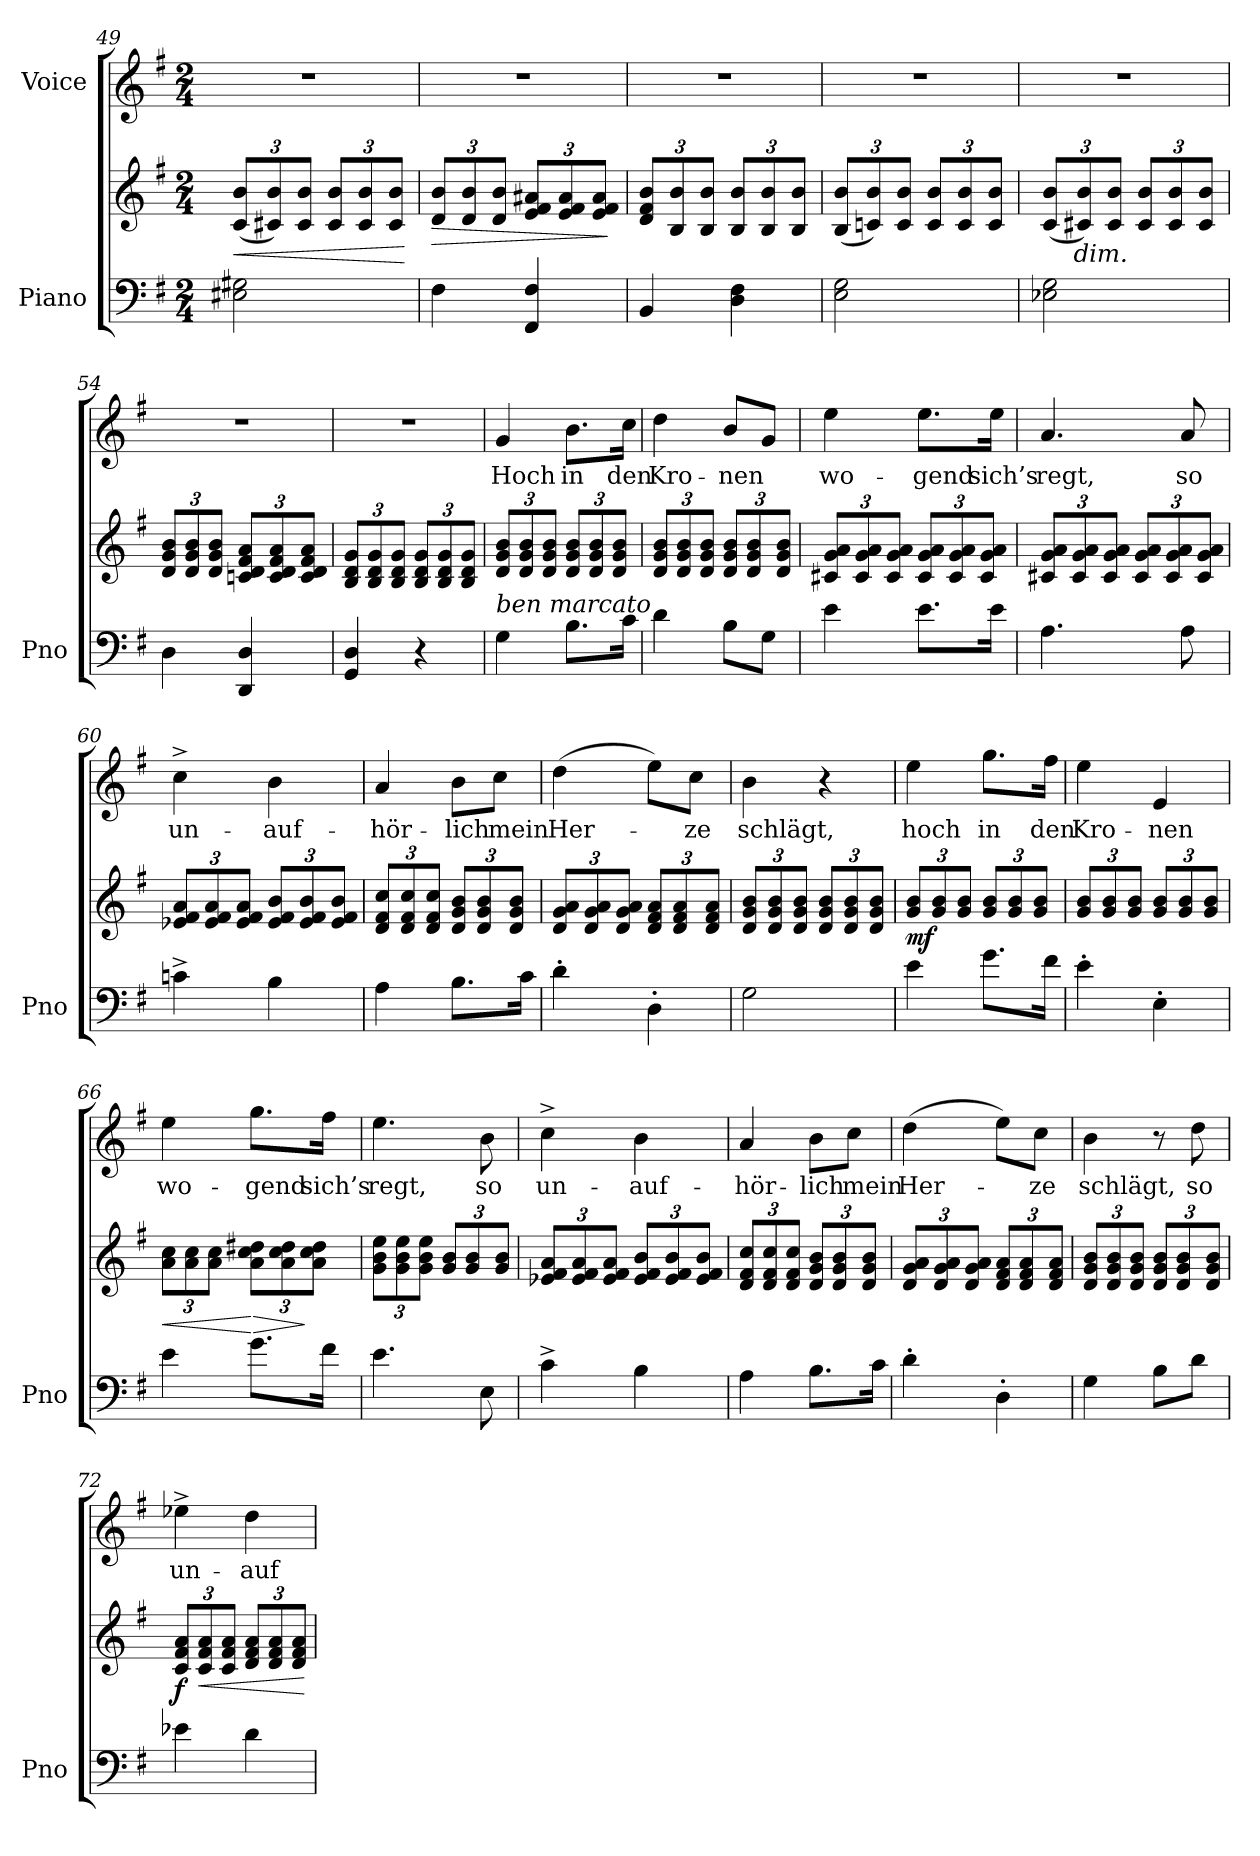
**kern	**kern	**dynam	**kern	**text
*part2	*part2	*part2	*part1	*part1
*staff3	*staff2	*staff2/3	*staff1	*staff1
*I"Piano	*	*	*I"Voice	*
*I'Pno	*	*	*	*
*clefF4	*clefG2	*	*clefG2	*
*k[f#]	*k[f#]	*	*k[f#]	*
*M2/4	*M2/4	*	*M2/4	*
*	*Xbrackettup	*	*	*
=49	=49	=49	=49	=49
!	!	!LO:HP:b	!	!
2E#X\ 2G#X\	(12c/ 12b/L	<	2r	.
.	12c#X/ 12b/)	.	.	.
.	12c#/ 12b/J	.	.	.
.	12c#/ 12b/L	.	.	.
.	12c#/ 12b/	.	.	.
.	12c#/ 12b/J	.	.	.
.	.	[	.	.
=50	=50	=50	=50	=50
!	!	!LO:HP:b	!	!
4F#\	12d/ 12b/L	>	2r	.
.	12d/ 12b/	.	.	.
.	12d/ 12b/J	.	.	.
4FF#/ 4F#/	12e/ 12f#/ 12a#X/L	.	.	.
.	12e/ 12f#/ 12a#/	.	.	.
.	12e/ 12f#/ 12a#/J	.	.	.
.	.	]	.	.
=51	=51	=51	=51	=51
4BB/	12d/ 12f#/ 12b/L	.	2r	.
.	12B/ 12b/	.	.	.
.	12B/ 12b/J	.	.	.
4D\ 4F#\	12B/ 12b/L	.	.	.
.	12B/ 12b/	.	.	.
.	12B/ 12b/J	.	.	.
=52	=52	=52	=52	=52
2E\ 2G\	(12B/ 12b/L	.	2r	.
.	12cn/ 12b/)	.	.	.
.	12c/ 12b/J	.	.	.
.	12c/ 12b/L	.	.	.
.	12c/ 12b/	.	.	.
.	12c/ 12b/J	.	.	.
=53	=53	=53	=53	=53
2E-X\ 2G\	(12c/ 12b/L	.	2r	.
!	!LO:TX:b:i:t=dim.	!	!	!
.	12c#X/ 12b/)	.	.	.
.	12c#/ 12b/J	.	.	.
.	12c#/ 12b/L	.	.	.
.	12c#/ 12b/	.	.	.
.	12c#/ 12b/J	.	.	.
=54	=54	=54	=54	=54
4D\	12d/ 12g/ 12b/L	.	2r	.
.	12d/ 12g/ 12b/	.	.	.
.	12d/ 12g/ 12b/J	.	.	.
4DD/ 4D/	12cn/ 12d/ 12f#/ 12a/L	.	.	.
.	12c/ 12d/ 12f#/ 12a/	.	.	.
.	12c/ 12d/ 12f#/ 12a/J	.	.	.
=55	=55	=55	=55	=55
4GG/ 4D/	12B/ 12d/ 12g/L	.	2r	.
.	12B/ 12d/ 12g/	.	.	.
.	12B/ 12d/ 12g/J	.	.	.
4r	12B/ 12d/ 12g/L	.	.	.
.	12B/ 12d/ 12g/	.	.	.
.	12B/ 12d/ 12g/J	.	.	.
=56	=56	=56	=56	=56
!LO:TX:i:t=ben marcato	!	!	!	!
4G\	12d/ 12g/ 12b/L	.	4g/	-Hoch
.	12d/ 12g/ 12b/	.	.	.
.	12d/ 12g/ 12b/J	.	.	.
8.B\L	12d/ 12g/ 12b/L	.	8.b\L	in
.	12d/ 12g/ 12b/	.	.	.
.	12d/ 12g/ 12b/J	.	.	.
16c\Jk	.	.	16cc\Jk	den
=57	=57	=57	=57	=57
4d\	12d/ 12g/ 12b/L	.	4dd\	Kro-
.	12d/ 12g/ 12b/	.	.	.
.	12d/ 12g/ 12b/J	.	.	.
8B\L	12d/ 12g/ 12b/L	.	8b/L	-nen
.	12d/ 12g/ 12b/	.	.	.
8G\J	.	.	8g/J	.
.	12d/ 12g/ 12b/J	.	.	.
=58	=58	=58	=58	=58
4e\	12c#X/ 12g/ 12a/L	.	4ee\	wo-
.	12c#/ 12g/ 12a/	.	.	.
.	12c#/ 12g/ 12a/J	.	.	.
8.e\L	12c#/ 12g/ 12a/L	.	8.ee\L	-gend
.	12c#/ 12g/ 12a/	.	.	.
.	12c#/ 12g/ 12a/J	.	.	.
16e\Jk	.	.	16ee\Jk	sich’s
=59	=59	=59	=59	=59
4.A\	12c#X/ 12g/ 12a/L	.	4.a/	regt,
.	12c#/ 12g/ 12a/	.	.	.
.	12c#/ 12g/ 12a/J	.	.	.
.	12c#/ 12g/ 12a/L	.	.	.
.	12c#/ 12g/ 12a/	.	.	.
8A\	.	.	8a/	so
.	12c#/ 12g/ 12a/J	.	.	.
=60	=60	=60	=60	=60
4cn^\	12e-X/ 12f#/ 12a/L	.	4cc^\	un-
.	12e-/ 12f#/ 12a/	.	.	.
.	12e-/ 12f#/ 12a/J	.	.	.
4B\	12e-/ 12f#/ 12b/L	.	4b\	-auf-
.	12e-/ 12f#/ 12b/	.	.	.
.	12e-/ 12f#/ 12b/J	.	.	.
=61	=61	=61	=61	=61
4A\	12d/ 12f#/ 12cc/L	.	4a/	-hör-
.	12d/ 12f#/ 12cc/	.	.	.
.	12d/ 12f#/ 12cc/J	.	.	.
8.B\L	12d/ 12g/ 12b/L	.	8b\L	-lich
.	12d/ 12g/ 12b/	.	.	.
.	.	.	8cc\J	mein
.	12d/ 12g/ 12b/J	.	.	.
16c\Jk	.	.	.	.
=62	=62	=62	=62	=62
4d'\	12d/ 12g/ 12a/L	.	(4dd\	Her-
.	12d/ 12g/ 12a/	.	.	.
.	12d/ 12g/ 12a/J	.	.	.
4D'\	12d/ 12f#/ 12a/L	.	8ee\L)	.
.	12d/ 12f#/ 12a/	.	.	.
.	.	.	8cc\J	-ze
.	12d/ 12f#/ 12a/J	.	.	.
=63	=63	=63	=63	=63
2G\	12d/ 12g/ 12b/L	.	4b\	schlägt,
.	12d/ 12g/ 12b/	.	.	.
.	12d/ 12g/ 12b/J	.	.	.
.	12d/ 12g/ 12b/L	.	4r	.
.	12d/ 12g/ 12b/	.	.	.
.	12d/ 12g/ 12b/J	.	.	.
=64	=64	=64	=64	=64
!	!	!LO:DY:b	!	!
4e\	12g/ 12b/L	mf	4ee\	hoch
.	12g/ 12b/	.	.	.
.	12g/ 12b/J	.	.	.
8.g\L	12g/ 12b/L	.	8.gg\L	in
.	12g/ 12b/	.	.	.
.	12g/ 12b/J	.	.	.
16f#\Jk	.	.	16ff#\Jk	den
=65	=65	=65	=65	=65
4e'\	12g/ 12b/L	.	4ee\	Kro-
.	12g/ 12b/	.	.	.
.	12g/ 12b/J	.	.	.
4E'\	12g/ 12b/L	.	4e/	-nen
.	12g/ 12b/	.	.	.
.	12g/ 12b/J	.	.	.
=66	=66	=66	=66	=66
!	!	!LO:HP:b	!	!
4e\	12a\ 12cc\L	<	4ee\	wo-
.	12a\ 12cc\	.	.	.
.	12a\ 12cc\J	.	.	.
!	!	!LO:HP:n=1:b	!	!
8.g\L	12a\ 12cc\ 12dd#X\L	[ >	8.gg\L	-gend
.	12a\ 12cc\ 12dd#\	.	.	.
.	12a\ 12cc\ 12dd#\J	]	.	.
16f#\Jk	.	.	16ff#\Jk	sich’s
=67	=67	=67	=67	=67
4.e\	12g\ 12b\ 12ee\L	.	4.ee\	regt,
.	12g\ 12b\ 12ee\	.	.	.
.	12g\ 12b\ 12ee\J	.	.	.
.	12g/ 12b/L	.	.	.
.	12g/ 12b/	.	.	.
8E\	.	.	8b\	so
.	12g/ 12b/J	.	.	.
=68	=68	=68	=68	=68
4c^\	12e-X/ 12f#/ 12a/L	.	4cc^\	un-
.	12e-/ 12f#/ 12a/	.	.	.
.	12e-/ 12f#/ 12a/J	.	.	.
4B\	12e-/ 12f#/ 12b/L	.	4b\	-auf-
.	12e-/ 12f#/ 12b/	.	.	.
.	12e-/ 12f#/ 12b/J	.	.	.
=69	=69	=69	=69	=69
4A\	12d/ 12f#/ 12cc/L	.	4a/	-hör-
.	12d/ 12f#/ 12cc/	.	.	.
.	12d/ 12f#/ 12cc/J	.	.	.
8.B\L	12d/ 12g/ 12b/L	.	8b\L	-lich
.	12d/ 12g/ 12b/	.	.	.
.	.	.	8cc\J	mein
.	12d/ 12g/ 12b/J	.	.	.
16c\Jk	.	.	.	.
=70	=70	=70	=70	=70
4d'\	12d/ 12g/ 12a/L	.	(4dd\	Her-
.	12d/ 12g/ 12a/	.	.	.
.	12d/ 12g/ 12a/J	.	.	.
4D'\	12d/ 12f#/ 12a/L	.	8ee\L)	.
.	12d/ 12f#/ 12a/	.	.	.
.	.	.	8cc\J	-ze
.	12d/ 12f#/ 12a/J	.	.	.
=71	=71	=71	=71	=71
4G\	12d/ 12g/ 12b/L	.	4b\	schlägt,
.	12d/ 12g/ 12b/	.	.	.
.	12d/ 12g/ 12b/J	.	.	.
8B\L	12d/ 12g/ 12b/L	.	8r	.
.	12d/ 12g/ 12b/	.	.	.
8d\J	.	.	8dd\	so
.	12d/ 12g/ 12b/J	.	.	.
=72	=72	=72	=72	=72
!	!	!LO:DY:b	!	!
4e-X\	12c/ 12f#/ 12a/L	f	4ee-X^\	un-
!	!	!LO:HP:b	!	!
.	12c/ 12f#/ 12a/	<	.	.
.	12c/ 12f#/ 12a/J	.	.	.
4d\	12d/ 12f#/ 12a/L	.	4dd\	-auf-
.	12d/ 12f#/ 12a/	.	.	.
.	12d/ 12f#/ 12a/J	.	.	.
.	.	[	.	.
=	=	=	=	=
*-	*-	*-	*-	*-
